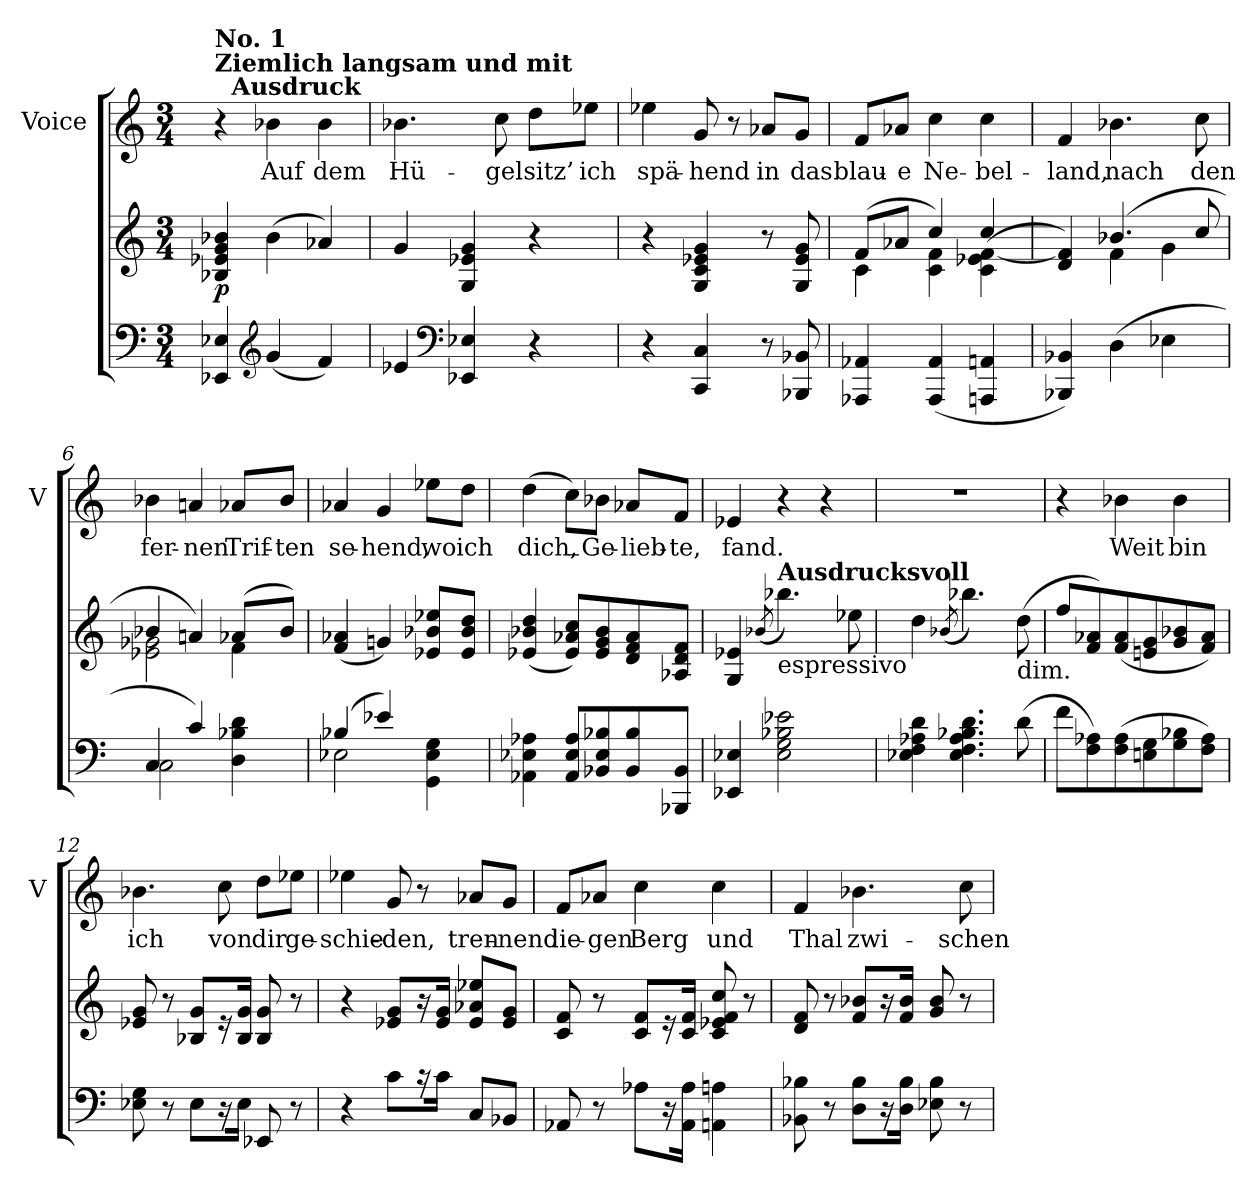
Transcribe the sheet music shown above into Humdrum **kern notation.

**kern	**kern	**dynam	**kern	**text
*part2	*part2	*part2	*part1	*part1
*staff3	*staff2	*staff2/3	*staff1	*staff1
*	*	*	*I"Voice	*
*	*	*	*I'V	*
*clefF4	*clefG2	*	*clefG2	*
*M3/4	*M3/4	*	*M3/4	*
=1	=1	=1	=1	=1
!	!	!	!LO:TX:a:B:t=Ziemlich langsam und mit\n                           Ausdruck	!
!	!	!	!LO:TX:a:B:t=No. 1	!
!	!	!LO:DY:b	!	!
4EE-/ 4E-/	4B-/ 4e-/ 4g/ 4b-/	p	4r	.
*clefG2	*	*	*	*
(<4g/	(>4b-\	.	4b-\	Auf
4f/)	4a-/)	.	4b-\	dem
=2	=2	=2	=2	=2
4e-/	4g/	.	4.b-\	Hü-
*clefF4	*	*	*	*
4EE-/ 4E-/	4G/ 4e-/ 4g/	.	.	.
.	.	.	8cc\	gel
4r	4r	.	8dd\L	sitz’
.	.	.	8ee-\J	ich
=3	=3	=3	=3	=3
4r	4r	.	4ee-\	spä-
4CC/ 4C/	4G/ 4c/ 4e-/ 4g/	.	8g/	hend
.	.	.	8r	.
8r	8r	.	8a-/L	in
8BBB-/ 8BB-/	8G/ 8e-/ 8g/	.	8g/J	das
=4	=4	=4	=4	=4
*	*^	*	*	*
4AAA-/ 4AA-/	(>8f/L	4c\	.	8f/L	blau-
.	8a-/J	.	.	8a-/J	e
(<4AAA-/ 4AA-/	4cc/)	4c\ 4f\	.	4cc\	Ne-
4AAAn/ 4AAn/	4cc/	(<4c\ 4e-\ [4f\	.	4cc\	bel-
!!LO:LB:g=z
=5	=5	=5	=5	=5	=5
(>4BBB-/ 4BB-/)	4ryy	(>4d/ 4f]/)	.	4f/	land,
(>4D\	(>4.b-/	4f\	.	4.b-\	nach
4E-\	.	4g\	.	.	.
.	8cc/	.	.	8cc\	den
=6	=6	=6	=6	=6	=6
*^	*	*	*	*	*
4C/	2C\	4b-/	2e-\ 2g-\	.	4b-\	fer-
4c/)	.	4an/)	.	.	4an/	nen
4ryy	4D\ 4B-\ 4d\	(>8a-/L	4f\	.	8a-/L	Trif-
.	.	8b-/J)	.	.	8b-/J	ten
*	*	*v	*v	*	*	*
=7	=7	=7	=7	=7	=7
(>4B-/	2E-\	(<4f/ 4a-/	.	4a-/	se-
4e-/)	.	4gn/)	.	4g/	hend,
4ryy	4GG\ 4E-\ 4G\	8e-/ 8b-/ 8ee-/L	.	8ee-\L	wo
.	.	8e-/ 8b-/ 8dd/J	.	8dd\J	ich
*v	*v	*	*	*	*
=8	=8	=8	=8	=8
4AA-\ 4E-\ 4A-\	(>4e-/ 4b-/ 4dd/	.	(>4dd\	dich,_
8AA-/ 8E-/ 8A-/L	8e-/ 8a-/ 8cc/L)	.	8cc\L)	.
8BB-/ 8E-/ 8B-/	8e-/ 8g/ 8b-/	.	8b-\J	Ge-
8BB-/ 8B-/	8d/ 8f/ 8a-/	.	8a-/L	lieb-
8BBB-/ 8BB-/J	8A-/ 8d/ 8f/J	.	8f/J	te,
=9	=9	=9	=9	=9
4EE-/ 4E-/	4G/ 4e-/	.	4e-/	fand.
.	(>8qb-/	.	.	.
!	!LO:TX:a:B:t=Ausdrucksvoll	!	!	!
!	!LO:TX:b:t=espressivo	!	!	!
2E-\ 2G\ 2B-\ 2e-\	4.bb-\)	.	4r	.
.	.	.	4r	.
.	8ee-\	.	.	.
=10	=10	=10	=10	=10
4E-\ 4F\ 4A-\ 4d\	4dd\	.	2.r	.
.	(>8qb-/	.	.	.
4.E-\ 4.F\ 4.A-\ 4.B-\ 4.d\	4.bb-\)	.	.	.
!	!LO:TX:b:t=dim.	!	!	!
(>8d\	(>8dd\	.	.	.
!!LO:LB:g=z
=11	=11	=11	=11	=11
8f\L	8ff/L	.	4r	.
(>8F\ 8A-\)	(>8f/ 8a-/)	.	.	.
(>8F\ 8A-\	(<8f/ 8a-/	.	4b-\	Weit
8En\ 8G\	8en/ 8g/	.	.	.
8G\ 8B-\	8g/ 8b-/	.	4b-\	bin
8F\ 8A-\J)	8f/ 8a-/J)	.	.	.
=12	=12	=12	=12	=12
8E-\ 8G\	8e-/ 8g/	.	4.b-\	ich
8r	8r	.	.	.
8E-\L	8B-/ 8g/L	.	.	.
16r	16r	.	8cc\	von
16E-\Jk	16B-/ 16g/Jk	.	.	.
8EE-/	8B-/ 8g/	.	8dd\L	dir
8r	8r	.	8ee-\J	ge-
=13	=13	=13	=13	=13
4r	4r	.	4ee-\	schie-
8c\L	8e-/ 8g/L	.	8g/	den,
16r	16r	.	8r	.
16c\Jk	16e-/ 16g/Jk	.	.	.
8C/L	8e-/ 8a-/ 8ee-/L	.	8a-/L	tren-
8BB-/J	8e-/ 8g/J	.	8g/J	nend
=14	=14	=14	=14	=14
8AA-/	8c/ 8f/	.	8f/L	lie-
8r	8r	.	8a-/J	gen
8A-\L	8c/ 8f/L	.	4cc\	Berg
16r	16r	.	.	.
16AA-\ 16A-\Jk	16c/ 16f/Jk	.	.	.
4AAn\ 4An\	8c/ 8e-/ 8f/ 8cc/	.	4cc\	und
.	8r	.	.	.
=15	=15	=15	=15	=15
8BB-\ 8B-\	8d/ 8f/	.	4f/	Thal
8r	8r	.	.	.
8D\ 8B-\L	8f/ 8b-/L	.	4.b-\	zwi-
16r	16r	.	.	.
16D\ 16B-\Jk	16f/ 16b-/Jk	.	.	.
8E-\ 8B-\	8g/ 8b-/	.	.	.
8r	8r	.	8cc\	schen
=	=	=	=	=
*-	*-	*-	*-	*-
